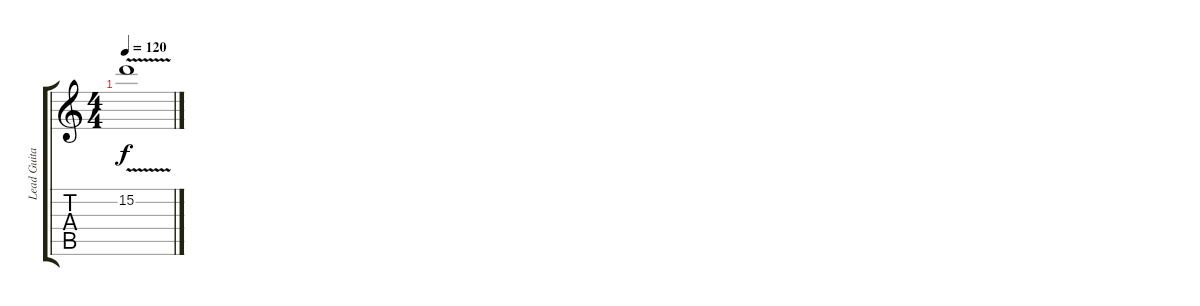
\track ("Lead Guitar" "Lead Guita") {instrument overdrivenguitar}
\staff {score tabs}
\tuning (E4 B3 G3 D3 A2 E2) {hide}
\ts (4 4)
\tempo 120
\clef g2
\ks c
15.2{v}.1{dy f}
